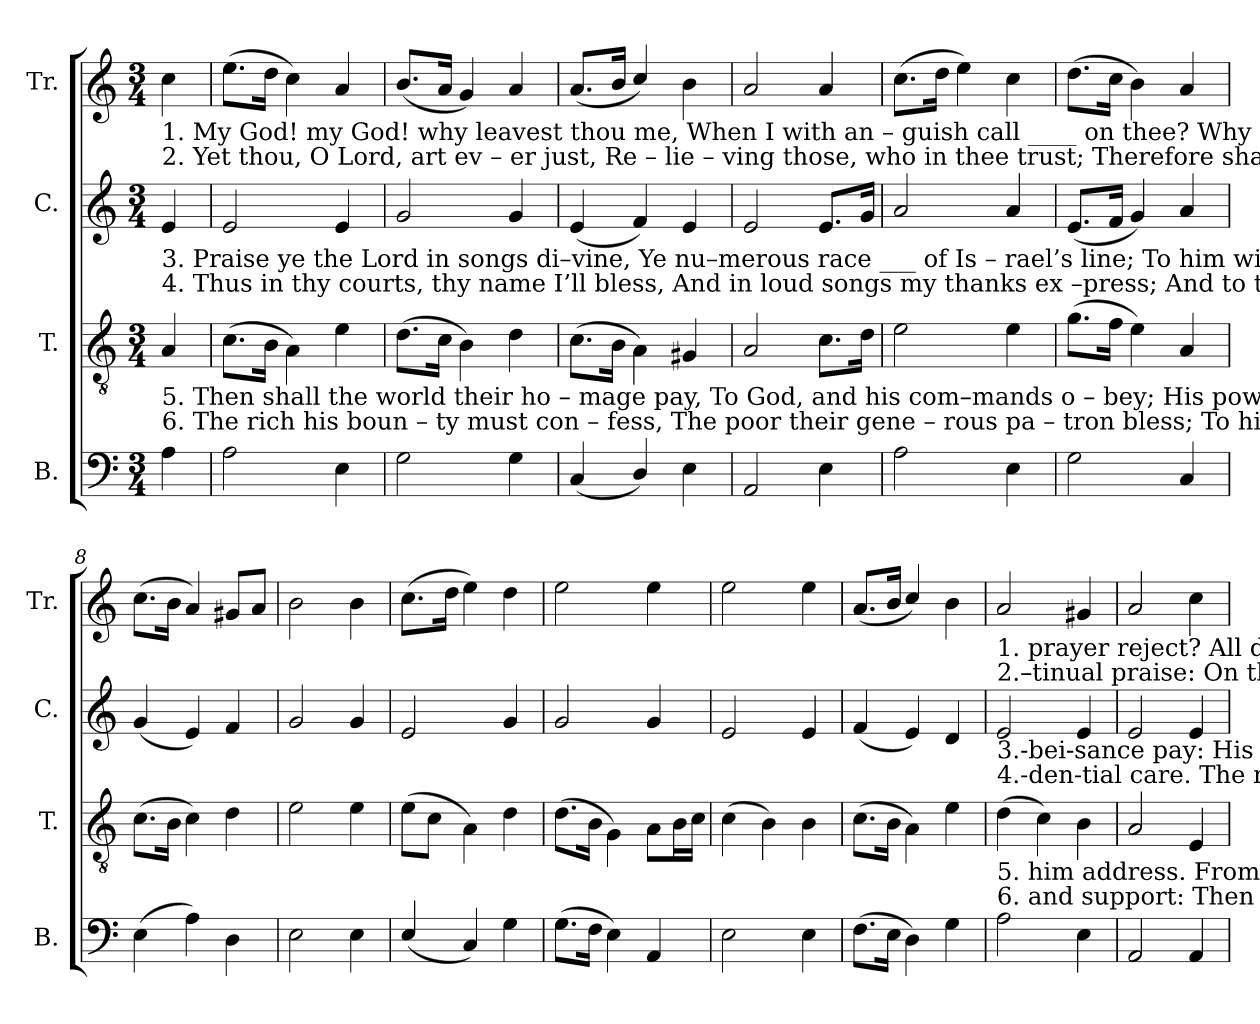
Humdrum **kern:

**kern	**kern	**kern	**kern
*part4	*part3	*part2	*part1
*staff4	*staff3	*staff2	*staff1
*I"B.	*I"T.	*I"C.	*I"Tr.
*I'B.	*I'T.	*I'C.	*I'Tr.
*clefF4	*clefGv2	*clefG2	*clefG2
*k[]	*k[]	*k[]	*k[]
*M3/4	*M3/4	*M3/4	*M3/4
*MM80	*MM80	*MM80	*MM80
=1	=1	=1	=1
!	!	!	!LO:TX:b:t=1. My God!    my  God!     why  leavest  thou  me,  When  I           with  an   –   guish  call ____  on  thee?  Why  dost  thou  me          ne     –     glect,  And  my      loud
!	!	!	!LO:TX:b:t=2. Yet  thou,   O     Lord,     art    ev     –     er      just,  Re  –  lie    –   ving  those,   who   in           thee  trust;  Therefore  shalt   Is      –    rael            raise   To    thee,    con–
!	!	!LO:TX:b:t=3. Praise ye      the   Lord       in   songs        di–vine,   Ye      nu–merous   race ___  of  Is       –       rael’s  line;  To  him    with   fer   –    vor        pray,   And  low ___ o –	!
!	!	!LO:TX:b:t=4. Thus   in       thy  courts,   thy  name      I’ll  bless,   And   in         loud   songs      my  thanks        ex –press;  And  to     thy     saints    de    –    clare,  Thy  pro   –    vi –	!
!	!LO:TX:b:t=5. Then shall   the   world  their  ho    –   mage  pay,   To    God,        and   his        com–mands     o   –  bey;  His power they  shall ___ con    –   fess,  And  prayers  to	!	!
!	!LO:TX:b:t=6. The    rich   his    boun  –  ty   must      con – fess,   The  poor       their  gene –  rous   pa    –     tron  bless;  To  him     they   all ____  re     –     sort,  For   suc  –  cor	!	!
4A!\	4A!/	4e!/	4cc!\
=2	=2	=2	=2
2A!\	(8.c!\L	2e!/	(8.ee!\L
.	16B!\Jk	.	16dd!\Jk
.	4A!\)	.	4cc!\)
4E!\	4e!\	4e!/	4a!/
=3	=3	=3	=3
2G!\	(8.d!\L	2g!/	(8.b!/L
.	16c!\Jk	.	16a!/Jk
.	4B!\)	.	4g!/)
4G!\	4d!\	4g!/	4a!/
=4	=4	=4	=4
(4C!/	(8.c!\L	(4e!/	(8.a!/L
.	16B!\Jk	.	16b!/Jk
4D!/)	4A!\)	4f!/)	4cc!/)
4E!\	4G#X!/	4e!/	4b!\
=5	=5	=5	=5
2AA!/	2A!/	2e!/	2a!/
4E!\	8.c!\L	8.e!/L	4a!/
.	16d!\Jk	16g!/Jk	.
=6	=6	=6	=6
2A!\	2e!\	2a!/	(8.cc!\L
.	.	.	16dd!\Jk
.	.	.	4ee!\)
4E!\	4e!\	4a!/	4cc!\
=7	=7	=7	=7
2G!\	(8.g!\L	(8.e!/L	(8.dd!\L
.	16f!\Jk	16f!/Jk	16cc!\Jk
.	4e!\)	4g!/)	4b!\)
4C!/	4A!/	4a!/	4a!/
=8	=8	=8	=8
(4E!\	(8.c!\L	(4g!/	(8.cc!\L
.	16B!\Jk	.	16b!\Jk
4A!\)	4c!\)	4e!/)	4a!/)
4D!\	4d!\	4f!/	8g#X!/L
.	.	.	8a!/J
=9	=9	=9	=9
2E!\	2e!\	2g!/	2b!\
4E!\	4e!\	4g!/	4b!\
=10	=10	=10	=10
(4E!/	(8e!\L	2e!/	(8.cc!\L
.	8c!\J	.	.
.	.	.	16dd!\Jk
4C!/)	4A!\)	.	4ee!\)
4G!\	4d!\	4g!/	4dd!\
=11	=11	=11	=11
(8.G!\L	(8.d!\L	2g!/	2ee!\
16F!\Jk	16B!\Jk	.	.
4E!\)	4G!\)	.	.
4AA!/	8A!\L	4g!/	4ee!\
.	16B!\L	.	.
.	16c!\JJ	.	.
=12	=12	=12	=12
2E!\	(4c!\	2e!/	2ee!\
.	4B!\)	.	.
4E!\	4B!\	4e!/	4ee!\
=13	=13	=13	=13
(8.F!\L	(8.c!\L	(4f!/	(8.a!/L
16E!\Jk	16B!\Jk	.	16b!/Jk
4D!\)	4A!\)	4e!/)	4cc!/)
4G!\	4e!\	4d!/	4b!\
!!LO:LB:g=z
=14	=14	=14	=14
!	!	!	!LO:TX:b:t=1. prayer reject? All day, but all the day ___ in   vain,  To  Thee,   O Lord, do  I ___ complain&colon; All  night      have      I ____  implored  Thy help    to     me      re–stored.
!	!	!	!LO:TX:b:t=2.–tinual praise&colon; On thee our ancestors ___ re –  lied,  And in  thy strength  their  foes  divide;  To  thee       their     prayers  addressed, And with suc–cess  were blessed.
!	!	!LO:TX:b:t=3.-bei-sance pay&colon; His people he hath ne'er disdained, Or turned his face when they complained;  But to      their    hum – ble prayer,  Doth  lend   a     gra – cious  ear.	!
!	!	!LO:TX:b:t=4.-den-tial   care. The meek companions of my grief, Shall  at      my   ta – ble  find    re –  lief;  And   all       who     seek     thy    face,  Shall   find   re –fre–shing  grace.	!
!	!LO:TX:b:t=5. him address. From  kings  submission  to receive,  In  his        supreme  pre–ro  –  ga – tive,  Who doth      the      worlds  sus–tain;  And  o   –   ver   all   things  reign.	!	!
!	!LO:TX:b:t=6. and support&colon; Then shall  a  race exalt      his  name, And to    their  heirs  his  truth proclaim,  Till   heaven  and     earth  combined, Are   all         to   God   re – signed.	!	!
2A!\	(4d!\	2e!/	2a!/
.	4c!\)	.	.
4E!\	4B!\	4e!/	4g#X!/
=15	=15	=15	=15
2AA!/	2A!/	2e!/	2a!/
4AA!/	4E!/	4e!/	4cc!\
=	=	=	=
*-	*-	*-	*-
